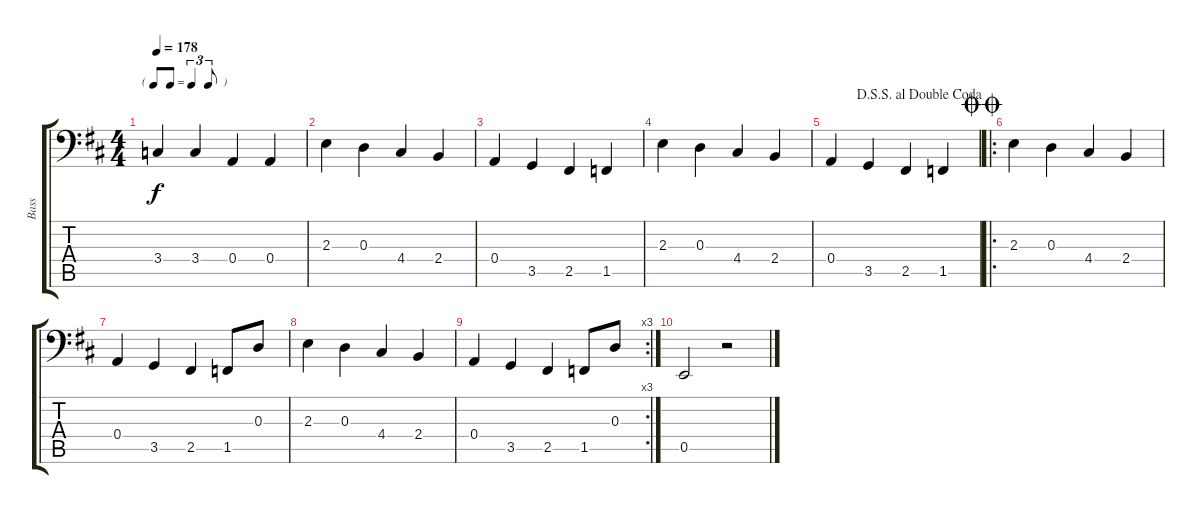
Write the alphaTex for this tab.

\track ("Bass" "Bass") {instrument electricbassfinger}
\staff {score tabs}
\tuning (C3 G2 D2 A1 E1 B0) {hide}
\ts (4 4)
\tf triplet8th
\tempo 178
\clef f4
\ks d
3.4.4{dy f} 3.4.4 0.4.4 0.4.4 |
2.3.4 0.3.4 4.4.4 2.4.4 |
0.4.4 3.5.4 2.5.4 1.5.4 |
2.3.4 0.3.4 4.4.4 2.4.4 |
\jump dalsegnosegnoaldoublecoda
0.4.4 3.5.4 2.5.4 1.5.4 |
\ro
\jump doublecoda
2.3.4 0.3.4 4.4.4 2.4.4 |
0.4.4 3.5.4 2.5.4 1.5.8 0.3.8 |
2.3.4 0.3.4 4.4.4 2.4.4 |
\rc 3
0.4.4 3.5.4 2.5.4 1.5.8 0.3.8 |
0.5.2 r.2
